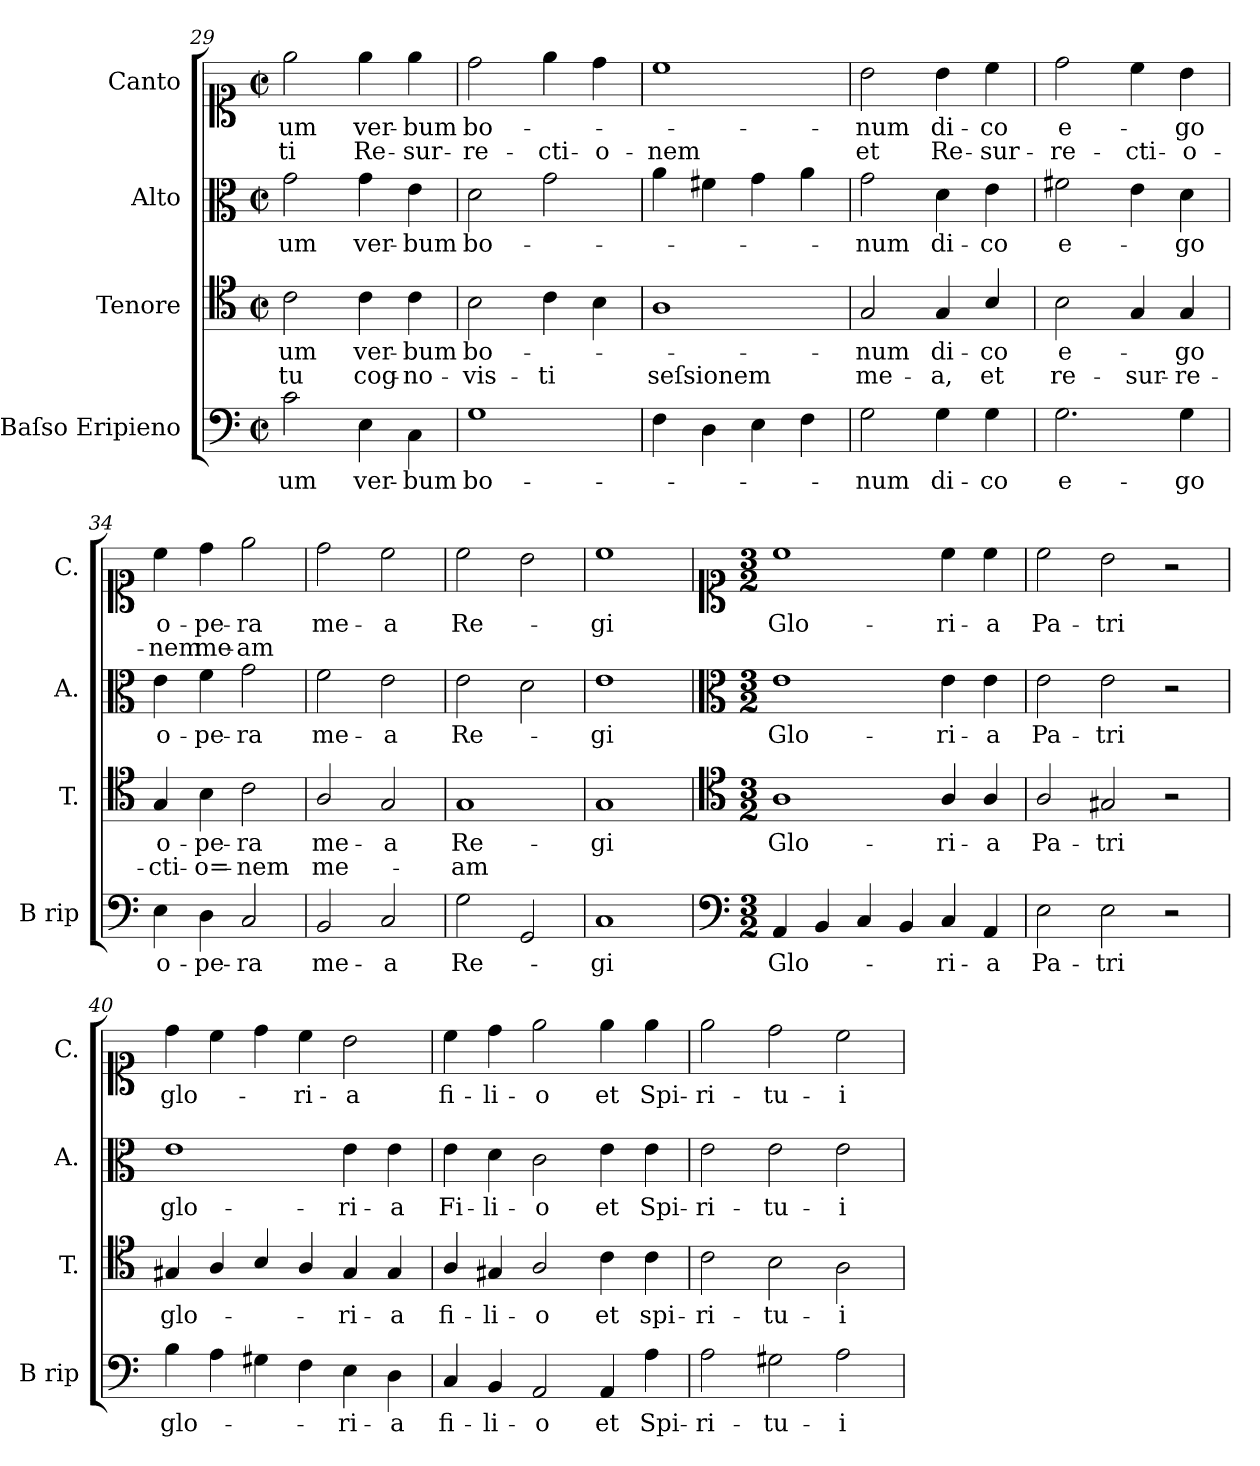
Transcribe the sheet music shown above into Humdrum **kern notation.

**kern	**text	**kern	**text	**text	**kern	**text	**kern	**text	**text
*part4	*part4	*part3	*part3	*part3	*part2	*part2	*part1	*part1	*part1
*staff4	*staff4	*staff3	*staff3	*staff3	*staff2	*staff2	*staff1	*staff1	*staff1
*I"Baſso Eripieno	*	*I"Tenore	*	*	*I"Alto	*	*I"Canto	*	*
*I'B rip	*	*I'T.	*	*	*I'A.	*	*I'C.	*	*
*clefF4	*	*clefC4	*	*	*clefC3	*	*clefC1	*	*
*k[]	*	*k[]	*	*	*k[]	*	*k[]	*	*
*M2/2	*	*M2/2	*	*	*M2/2	*	*M2/2	*	*
*met(c|)	*	*met(c|)	*	*	*met(c|)	*	*met(c|)	*	*
=29	=29	=29	=29	=29	=29	=29	=29	=29	=29
2c\	-um	2c\	-um	tu	2g\	-um	2ee\	-um	-ti
4E\	ver-	4c\	ver-	cog-	4g\	ver-	4ee\	ver-	Re-
4C\	-bum	4c\	-bum	-no-	4e\	-bum	4ee\	-bum	-sur-
=30	=30	=30	=30	=30	=30	=30	=30	=30	=30
1G\	bo-	2B\	bo-	-vis-	2d\	bo-	2dd\	bo-	-re-
.	.	4c\	.	-ti	2g\	.	4ee\	.	-cti-
.	.	4B\	.	.	.	.	4dd\	.	-o-
=31	=31	=31	=31	=31	=31	=31	=31	=31	=31
4F\	.	1A\	.	seſsionem	4a\	.	1cc\	.	-nem
4D\	.	.	.	.	4f#X\	.	.	.	.
4E\	.	.	.	.	4g\	.	.	.	.
4F\	.	.	.	.	4a\	.	.	.	.
=32	=32	=32	=32	=32	=32	=32	=32	=32	=32
2G\	-num	2G/	-num	me-	2g\	-num	2b\	-num	et
4G\	di-	4G/	di-	-a,	4d\	di-	4b\	di-	Re-
4G\	-co	4B/	-co	et	4e\	-co	4cc\	-co	-sur-
=33	=33	=33	=33	=33	=33	=33	=33	=33	=33
2.G\	e-	2B\	e-	re-	2f#X\	e-	2dd\	e-	-re-
.	.	4G/	.	-sur-	4e\	.	4cc\	.	-cti-
4G\	-go	4G/	-go	-re-	4d\	-go	4b\	-go	-o-
=34	=34	=34	=34	=34	=34	=34	=34	=34	=34
4E\	o-	4G/	o-	-cti-	4e\	o-	4cc\	o-	-nem
4D\	-pe-	4B\	-pe-	-o=-	4f\	-pe-	4dd\	-pe-	me-
2C/	-ra	2c\	-ra	-nem	2g\	-ra	2ee\	-ra	-am
=35	=35	=35	=35	=35	=35	=35	=35	=35	=35
2BB/	me-	2A/	me-	me-	2f\	me-	2dd\	me-	.
2C/	-a	2G/	-a	.	2e\	-a	2cc\	-a	.
=36	=36	=36	=36	=36	=36	=36	=36	=36	=36
2G\	Re-	1G/	Re-	-am	2e\	Re-	2cc\	Re-	.
2GG/	.	.	.	.	2d\	.	2b\	.	.
=37	=37	=37	=37	=37	=37	=37	=37	=37	=37
1C/	-gi	1G/	-gi	.	1e\	-gi	1cc\	-gi	.
=38	=38	=38	=38	=38	=38	=38	=38	=38	=38
*clefF4	*	*clefC4	*	*	*clefC3	*	*clefC1	*	*
*M3/2	*	*M3/2	*	*	*M3/2	*	*M3/2	*	*
4AA/	Glo-	1A\	Glo-	.	1e\	Glo-	1cc\	Glo-	.
4BB/	.	.	.	.	.	.	.	.	.
4C/	.	.	.	.	.	.	.	.	.
4BB/	.	.	.	.	.	.	.	.	.
4C/	-ri-	4A/	-ri-	.	4e\	-ri-	4cc\	-ri-	.
4AA/	-a	4A/	-a	.	4e\	-a	4cc\	-a	.
=39	=39	=39	=39	=39	=39	=39	=39	=39	=39
2E\	Pa-	2A/	Pa-	.	2e\	Pa-	2cc\	Pa-	.
2E\	-tri	2G#X/	-tri	.	2e\	-tri	2b\	-tri	.
2r	.	2r	.	.	2r	.	2r	.	.
=40	=40	=40	=40	=40	=40	=40	=40	=40	=40
4B\	glo-	4G#X/	glo-	.	1e\	glo-	4dd\	glo-	.
4A\	.	4A/	.	.	.	.	4cc\	.	.
4G#X\	.	4B/	.	.	.	.	4dd\	.	.
4F\	.	4A/	.	.	.	.	4cc\	-ri-	.
4E\	-ri-	4G#/	-ri-	.	4e\	-ri-	2b\	-a	.
4D\	-a	4G#/	-a	.	4e\	-a	.	.	.
=41	=41	=41	=41	=41	=41	=41	=41	=41	=41
4C/	fi-	4A/	fi-	.	4e\	Fi-	4cc\	fi-	.
4BB/	-li-	4G#X/	-li-	.	4d\	-li-	4dd\	-li-	.
2AA/	-o	2A/	-o	.	2c\	-o	2ee\	-o	.
4AA/	et	4c\	et	.	4e\	et	4ee\	et	.
4A\	Spi-	4c\	spi-	.	4e\	Spi-	4ee\	Spi-	.
=42	=42	=42	=42	=42	=42	=42	=42	=42	=42
2A\	-ri-	2c\	-ri-	.	2e\	-ri-	2ee\	-ri-	.
2G#X\	-tu-	2B\	-tu-	.	2e\	-tu-	2dd\	-tu-	.
2A\	-i	2A\	-i	.	2e\	-i	2cc\	-i	.
=	=	=	=	=	=	=	=	=	=
*-	*-	*-	*-	*-	*-	*-	*-	*-	*-
